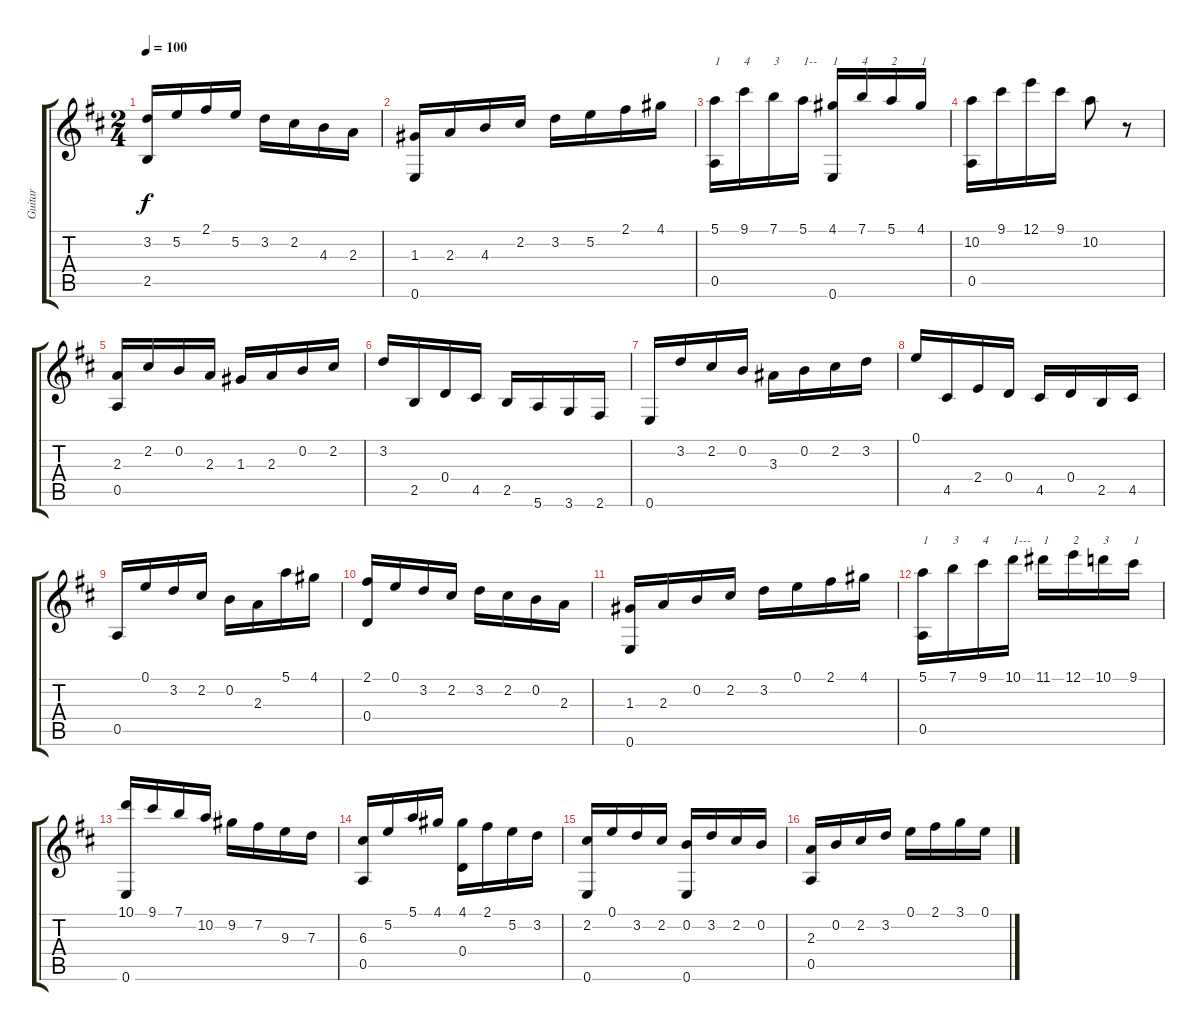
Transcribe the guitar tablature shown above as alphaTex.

\track ("Guitar" "Guitar") {instrument acousticguitarnylon}
\staff {score tabs}
\tuning (E4 B3 G3 D3 A2 E2) {hide}
\ts (2 4)
\tempo 100
\clef g2
\ks d
(3.2 2.5).16{dy f} 5.2.16 2.1.16 5.2.16 3.2.16 2.2.16 4.3.16 2.3.16 |
(1.3 0.6).16 2.3.16 4.3.16 2.2.16 3.2.16 5.2.16 2.1.16 4.1.16 |
(5.1 0.5).16{txt "1"} 9.1.16{txt "4"} 7.1.16{txt "3"} 5.1.16{txt "1--"} (4.1 0.6).16{txt "1"} 7.1.16{txt "4"} 5.1.16{txt "2"} 4.1.16{txt "1"} |
(10.2 0.5).16 9.1.16 12.1.16 9.1.16 10.2.8 r.8 |
(2.3 0.5).16 2.2.16 0.2.16 2.3.16 1.3.16 2.3.16 0.2.16 2.2.16 |
3.2.16 2.5.16 0.4.16 4.5.16 2.5.16 5.6.16 3.6.16 2.6.16 |
0.6.16 3.2.16 2.2.16 0.2.16 3.3.16 0.2.16 2.2.16 3.2.16 |
0.1.16 4.5.16 2.4.16 0.4.16 4.5.16 0.4.16 2.5.16 4.5.16 |
0.5.16 0.1.16 3.2.16 2.2.16 0.2.16 2.3.16 5.1.16 4.1.16 |
(2.1 0.4).16 0.1.16 3.2.16 2.2.16 3.2.16 2.2.16 0.2.16 2.3.16 |
(1.3 0.6).16 2.3.16 0.2.16 2.2.16 3.2.16 0.1.16 2.1.16 4.1.16 |
(5.1 0.5).16{txt "1"} 7.1.16{txt "3"} 9.1.16{txt "4"} 10.1.16{txt "1---"} 11.1.16{txt "1"} 12.1.16{txt "2"} 10.1.16{txt "3"} 9.1.16{txt "1"} |
(10.1 0.6).16 9.1.16 7.1.16 10.2.16 9.2.16 7.2.16 9.3.16 7.3.16 |
(6.3 0.5).16 5.2.16 5.1.16 4.1.16 (4.1 0.4).16 2.1.16 5.2.16 3.2.16 |
(2.2 0.6).16 0.1.16 3.2.16 2.2.16 (0.2 0.6).16 3.2.16 2.2.16 0.2.16 |
(2.3 0.5).16 0.2.16 2.2.16 3.2.16 0.1.16 2.1.16 3.1.16 0.1.16
